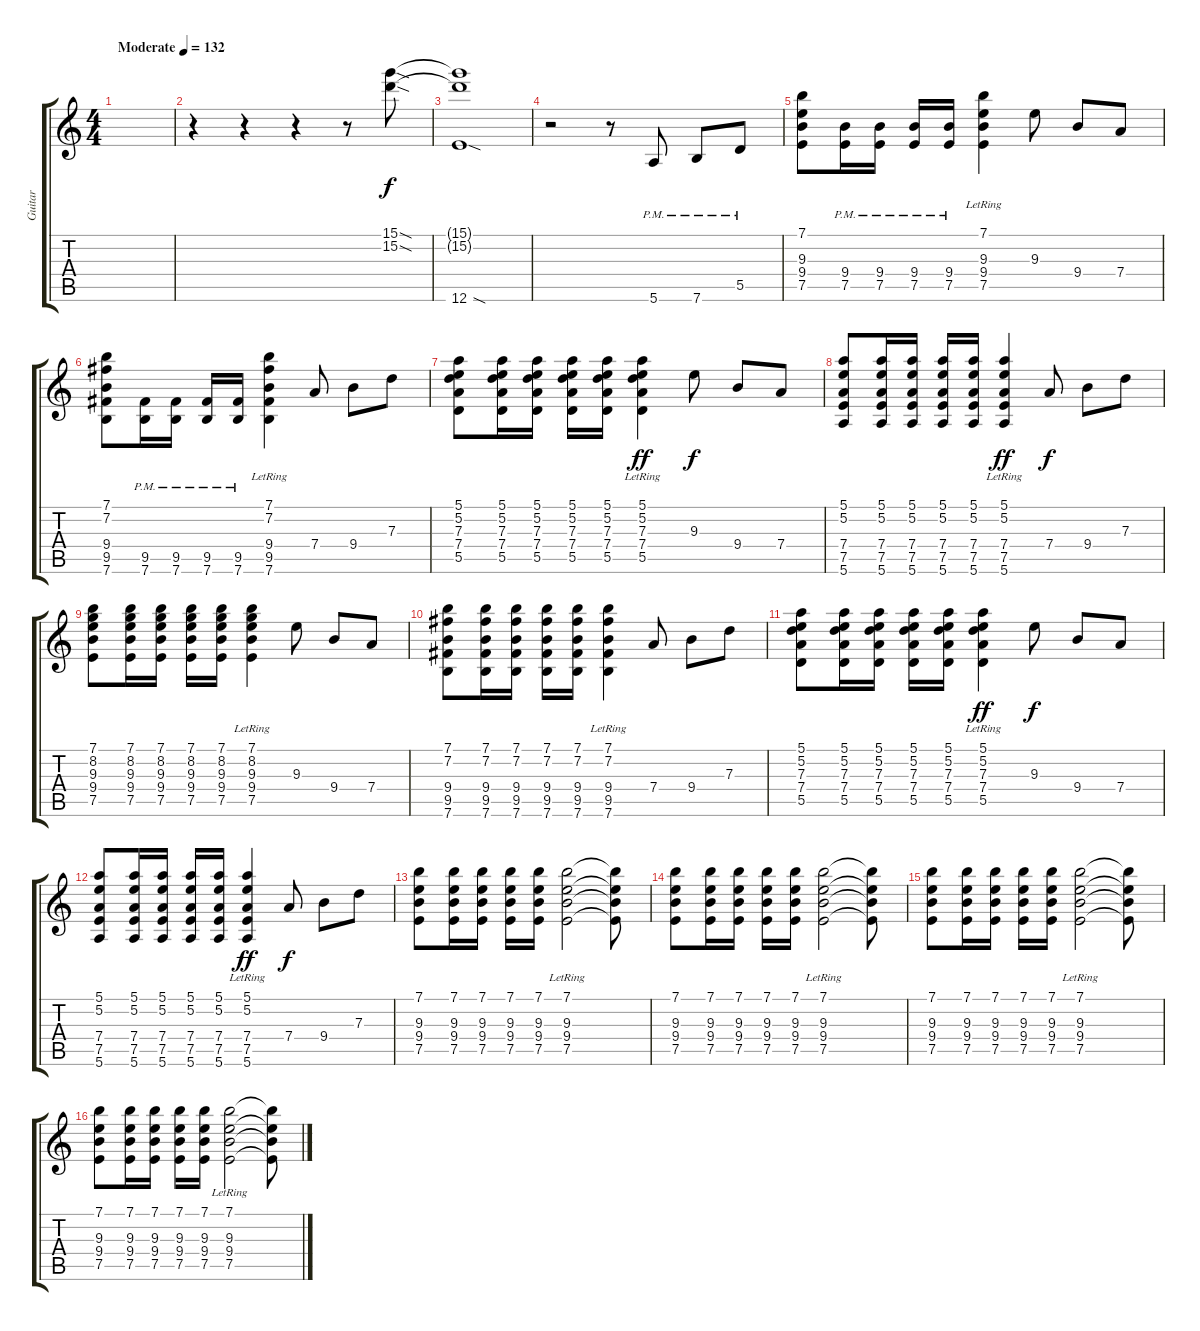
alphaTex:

\track ("Guitar" "Guitar") {instrument electricguitarclean}
\staff {score tabs}
\tuning (E4 B3 G3 D3 A2 E2) {hide}
\ts (4 4)
\tempo (132 "Moderate")
\clef g2
\ks c
|
r.4 r.4 r.4 r.8 (15.1{sod} 15.2{sod}).8 |
(15.1{t} 15.2{t} 12.6{sod}).1 |
r.2 r.8 5.6{pm}.8{dy f} 7.6{pm}.8 5.5{pm}.8 |
(7.1 9.3 9.4 7.5).8 (9.4{pm} 7.5{pm}).16 (9.4{pm} 7.5{pm}).16 (9.4{pm} 7.5{pm}).16 (9.4{pm} 7.5{pm}).16 (7.1{lr} 9.3{lr} 9.4{lr} 7.5{lr}).4 9.3.8 9.4.8 7.4.8 |
(7.1 7.2 9.4 9.5 7.6).8 (9.5{pm} 7.6{pm}).16 (9.5{pm} 7.6{pm}).16 (9.5{pm} 7.6{pm}).16 (9.5{pm} 7.6{pm}).16 (7.1{lr} 7.2{lr} 9.4{lr} 9.5{lr} 7.6{lr}).4 7.4.8 9.4.8 7.3.8 |
(5.1 5.2 7.3 7.4 5.5).8 (5.1 5.2 7.3 7.4 5.5).16 (5.1 5.2 7.3 7.4 5.5).16 (5.1 5.2 7.3 7.4 5.5).16 (5.1 5.2 7.3 7.4 5.5).16 (5.1{lr} 5.2 7.3{lr} 7.4{lr} 5.5{lr}).4{dy ff} 9.3.8{dy f} 9.4.8 7.4.8 |
(5.1 5.2 7.4 7.5 5.6).8 (5.1 5.2 7.4 7.5 5.6).16 (5.1 5.2 7.4 7.5 5.6).16 (5.1 5.2 7.4 7.5 5.6).16 (5.1 5.2 7.4 7.5 5.6).16 (5.1{lr} 5.2{lr} 7.4{lr} 7.5{lr} 5.6).4{dy ff} 7.4.8{dy f} 9.4.8 7.3.8 |
(7.1 8.2 9.3 9.4 7.5).8 (7.1 8.2 9.3 9.4 7.5).16 (7.1 8.2 9.3 9.4 7.5).16 (7.1 8.2 9.3 9.4 7.5).16 (7.1 8.2 9.3 9.4 7.5).16 (7.1{lr} 8.2{lr} 9.3{lr} 9.4{lr} 7.5{lr}).4 9.3.8 9.4.8 7.4.8 |
(7.1 7.2 9.4 9.5 7.6).8 (7.1 7.2 9.4 9.5 7.6).16 (7.1 7.2 9.4 9.5 7.6).16 (7.1 7.2 9.4 9.5 7.6).16 (7.1 7.2 9.4 9.5 7.6).16 (7.1{lr} 7.2{lr} 9.4{lr} 9.5{lr} 7.6{lr}).4 7.4.8 9.4.8 7.3.8 |
(5.1 5.2 7.3 7.4 5.5).8 (5.1 5.2 7.3 7.4 5.5).16 (5.1 5.2 7.3 7.4 5.5).16 (5.1 5.2 7.3 7.4 5.5).16 (5.1 5.2 7.3 7.4 5.5).16 (5.1{lr} 5.2 7.3{lr} 7.4{lr} 5.5{lr}).4{dy ff} 9.3.8{dy f} 9.4.8 7.4.8 |
(5.1 5.2 7.4 7.5 5.6).8 (5.1 5.2 7.4 7.5 5.6).16 (5.1 5.2 7.4 7.5 5.6).16 (5.1 5.2 7.4 7.5 5.6).16 (5.1 5.2 7.4 7.5 5.6).16 (5.1{lr} 5.2{lr} 7.4{lr} 7.5{lr} 5.6).4{dy ff} 7.4.8{dy f} 9.4.8 7.3.8 |
(7.1 9.3 9.4 7.5).8 (7.1 9.3 9.4 7.5).16 (7.1 9.3 9.4 7.5).16 (7.1 9.3 9.4 7.5).16 (7.1 9.3 9.4 7.5).16 (7.1{lr} 9.3{lr} 9.4{lr} 7.5{lr}).2 (7.1{t} 9.3{t} 9.4{t} 7.5{t}).8 |
(7.1 9.3 9.4 7.5).8 (7.1 9.3 9.4 7.5).16 (7.1 9.3 9.4 7.5).16 (7.1 9.3 9.4 7.5).16 (7.1 9.3 9.4 7.5).16 (7.1{lr} 9.3{lr} 9.4{lr} 7.5{lr}).2 (7.1{t} 9.3{t} 9.4{t} 7.5{t}).8 |
(7.1 9.3 9.4 7.5).8 (7.1 9.3 9.4 7.5).16 (7.1 9.3 9.4 7.5).16 (7.1 9.3 9.4 7.5).16 (7.1 9.3 9.4 7.5).16 (7.1{lr} 9.3{lr} 9.4{lr} 7.5{lr}).2 (7.1{t} 9.3{t} 9.4{t} 7.5{t}).8 |
(7.1 9.3 9.4 7.5).8 (7.1 9.3 9.4 7.5).16 (7.1 9.3 9.4 7.5).16 (7.1 9.3 9.4 7.5).16 (7.1 9.3 9.4 7.5).16 (7.1{lr} 9.3{lr} 9.4{lr} 7.5{lr}).2 (7.1{t} 9.3{t} 9.4{t} 7.5{t}).8
